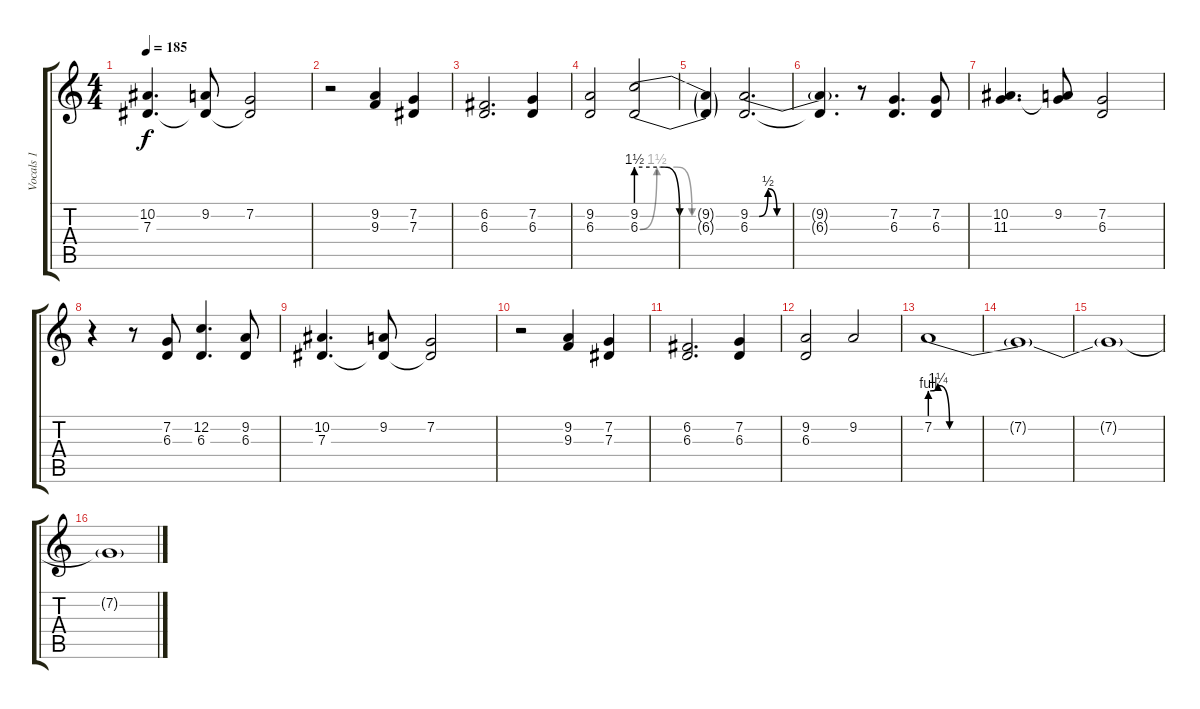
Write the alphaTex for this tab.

\track ("Vocals 1" "Vocals 1") {instrument altosax}
\staff {score tabs}
\tuning (F4 C4 Ab3 Eb3 Bb2 Eb2) {hide}
\ts (4 4)
\tempo 185
\clef g2
\ks c
(10.2 7.3).4{d dy f} (9.2 7.3{t}).8 (7.2 7.3{t}).2 |
r.2 (9.2 9.3).4 (7.2 7.3).4 |
(6.2 6.3).2{d} (7.2 6.3).4 |
(9.2 6.3).2 (9.2{be (custom 0 6 16 6 25 0 30 0 40 0 60 0)} 6.3{be (custom 0 0 10 6 22 6 31 0 35 0 45 0 60 0)}).2 |
(9.2{t} 6.3{t}).4 (9.2{be (custom 0 0 5 0 10 2 15 0 30 0 45 0 60 0)} 6.3).2{d} |
(9.2{t} 6.3{t}).4{d} r.8 (7.2 6.3).4{d} (7.2 6.3).8 |
(10.2 11.3).4{d} (9.2 11.3{t}).8 (7.2 6.3).2 |
r.4 r.8 (7.2 6.3).8 (12.2 6.3).4{d} (9.2 6.3).8 |
(10.2 7.3).4{d} (9.2 7.3{t}).8 (7.2 7.3{t}).2 |
r.2 (9.2 9.3).4 (7.2 7.3).4 |
(6.2 6.3).2{d} (7.2 6.3).4 |
(9.2 6.3).2 9.2.2 |
7.2{be (custom 0 4 2 5 5 0 7 0 45 0 60 0)}.1 |
7.2{t}.1 |
7.2{t}.1 |
7.2{t}.1
